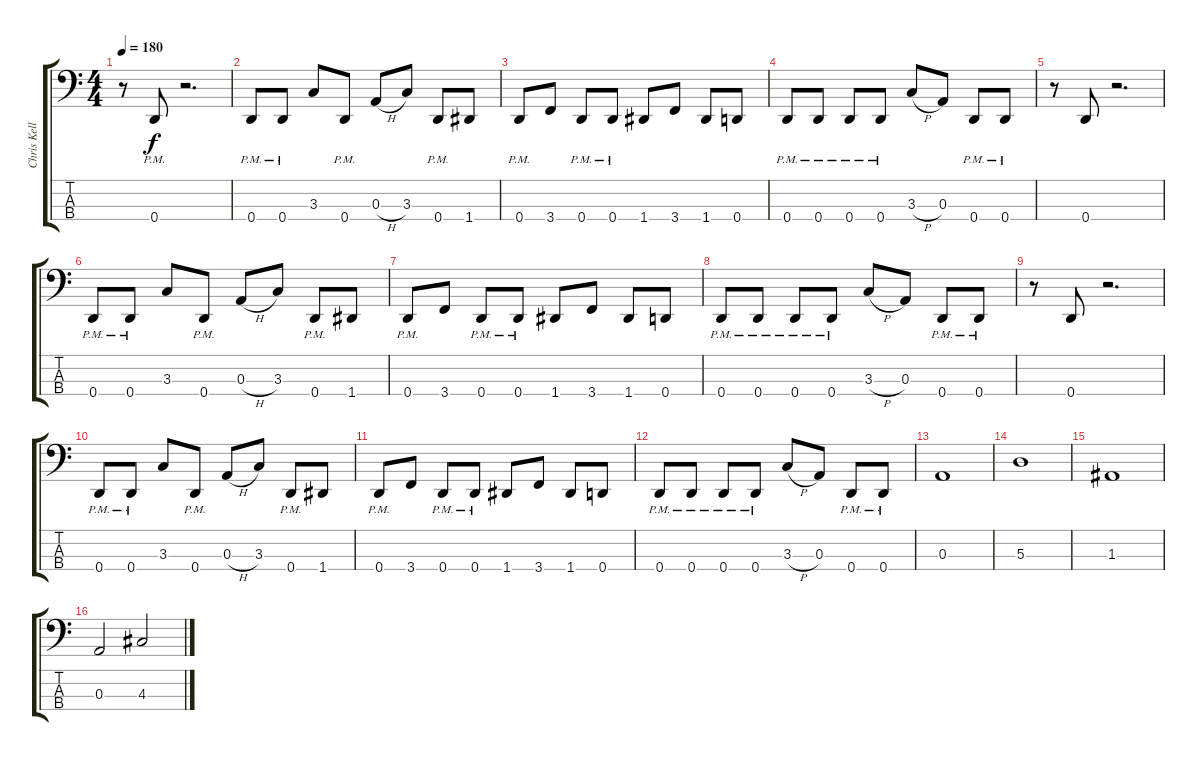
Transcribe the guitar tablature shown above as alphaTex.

\track ("Chris Kells" "Chris Kell") {instrument electricbasspick}
\staff {score tabs}
\tuning (G2 D2 A1 D1) {hide}
\ts (4 4)
\tempo 180
\clef f4
\ks c
r.8{dy f} 0.4{pm}.8 r.2{d} |
0.4{pm}.8 0.4{pm}.8 3.3.8 0.4{pm}.8 0.3{h}.8 3.3.8 0.4{pm}.8 1.4.8 |
0.4{pm}.8 3.4.8 0.4{pm}.8 0.4{pm}.8 1.4.8 3.4.8 1.4.8 0.4.8 |
0.4{pm}.8 0.4{pm}.8 0.4{pm}.8 0.4{pm}.8 3.3{h}.8 0.3.8 0.4{pm}.8 0.4{pm}.8 |
r.8 0.4.8 r.2{d} |
0.4{pm}.8 0.4{pm}.8 3.3.8 0.4{pm}.8 0.3{h}.8 3.3.8 0.4{pm}.8 1.4.8 |
0.4{pm}.8 3.4.8 0.4{pm}.8 0.4{pm}.8 1.4.8 3.4.8 1.4.8 0.4.8 |
0.4{pm}.8 0.4{pm}.8 0.4{pm}.8 0.4{pm}.8 3.3{h}.8 0.3.8 0.4{pm}.8 0.4{pm}.8 |
r.8 0.4.8 r.2{d} |
0.4{pm}.8 0.4{pm}.8 3.3.8 0.4{pm}.8 0.3{h}.8 3.3.8 0.4{pm}.8 1.4.8 |
0.4{pm}.8 3.4.8 0.4{pm}.8 0.4{pm}.8 1.4.8 3.4.8 1.4.8 0.4.8 |
0.4{pm}.8 0.4{pm}.8 0.4{pm}.8 0.4{pm}.8 3.3{h}.8 0.3.8 0.4{pm}.8 0.4{pm}.8 |
0.3.1 |
5.3.1 |
1.3.1 |
0.3.2 4.3.2
